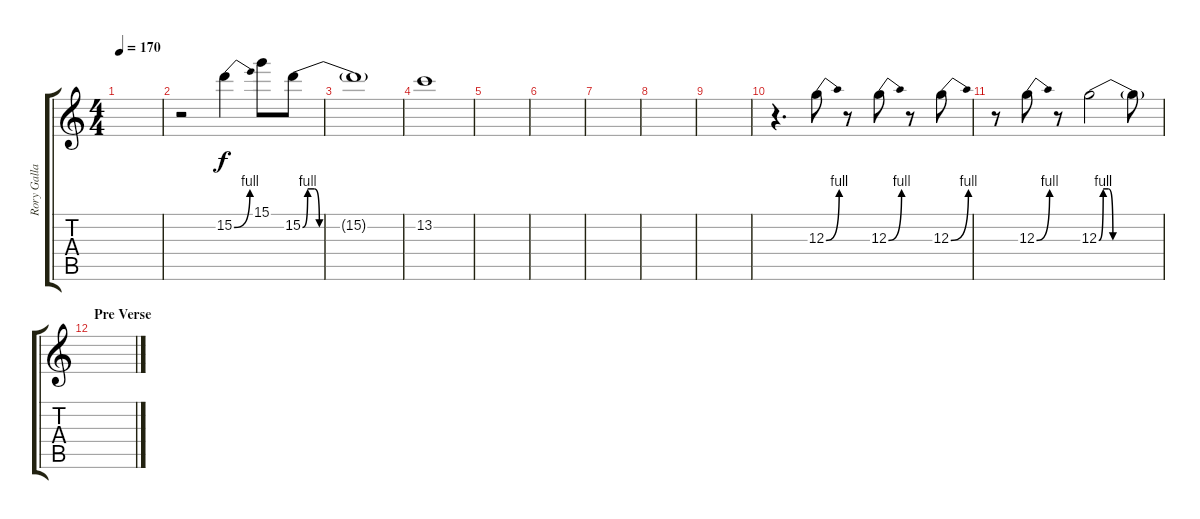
\track ("Rory Gallagher Lead" "Rory Galla") {instrument overdrivenguitar}
\staff {score tabs}
\tuning (E4 B3 G3 D3 A2 E2) {hide}
\ts (4 4)
\tempo 170
\clef g2
\ks c
|
r.2 15.2{be (bend 0 0 60 4)}.4 15.1.8 15.2{be (custom 0 0 3 4 7 4 10 0 15 0 60 0)}.8 |
15.2{t}.1 |
13.2.1{volume 10} |
|
|
|
|
|
r.4{d volume 16} 12.3{be (bend 0 0 60 4)}.8 r.8 12.3{be (bend 0 0 60 4)}.8 r.8 12.3{be (bend 0 0 60 4)}.8 |
r.8 12.3{be (bend 0 0 60 4)}.8 r.8 12.3{be (custom 0 0 4 4 9 4 13 0 60 0)}.2 12.3{t}.8 |
\section ("" "Pre Verse")
